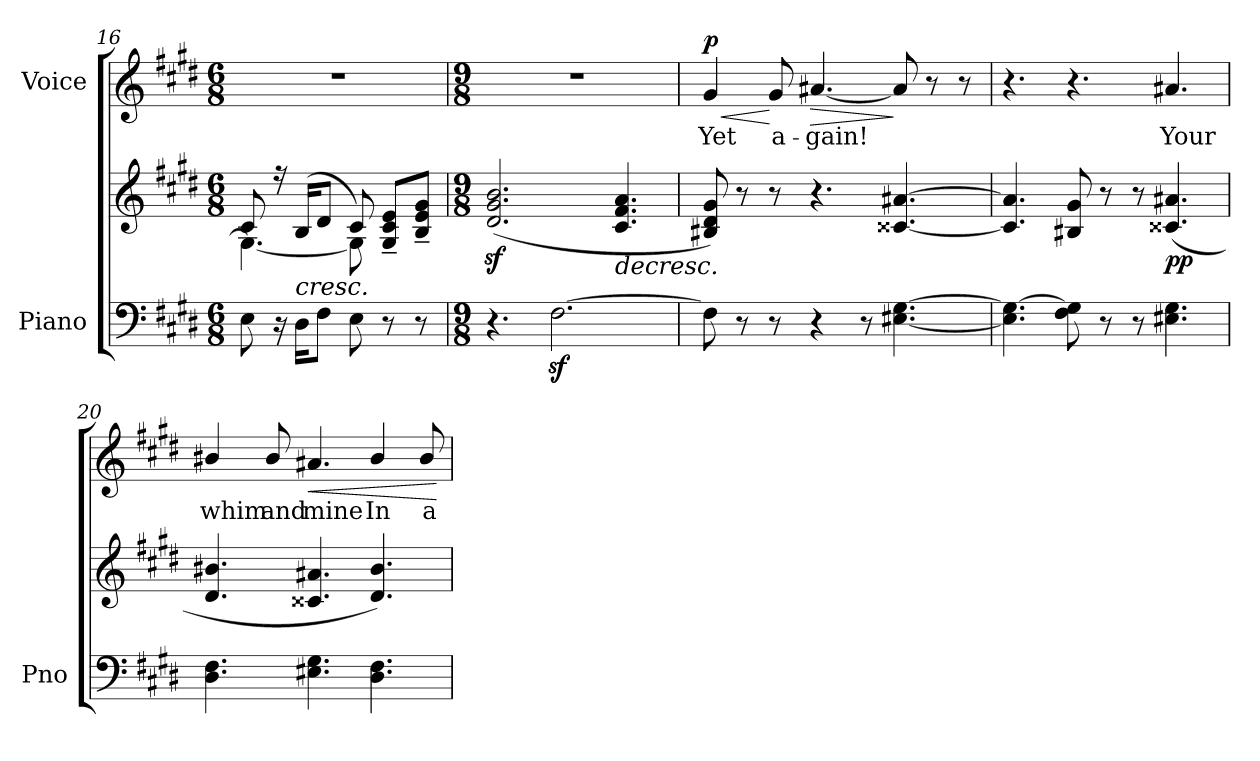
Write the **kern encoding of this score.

**kern	**kern	**dynam	**kern	**text	**dynam
*part2	*part2	*part2	*part1	*part1	*part1
*staff3	*staff2	*staff2/3	*staff1	*staff1	*staff1
*I"Piano	*	*	*I"Voice	*	*
*I'Pno	*	*	*	*	*
*clefF4	*clefG2	*	*clefG2	*	*
*k[f#c#g#d#]	*k[f#c#g#d#]	*	*k[f#c#g#d#]	*	*
*M6/8	*M6/8	*	*M6/8	*	*
=16	=16	=16	=16	=16	=16
*	*^	*	*	*	*
8E\	8c#/	4.G#\_	.	2.r	.	.
16r	16r	.	.	.	.	.
!	!	!	!LO:HP:b	!	!	!
16D#\KL	(16B/KL	.	<	.	.	.
8F#\J	8d#/J	.	.	.	.	.
8E\	8c#/)	8G#\]	.	.	.	.
8r	8G#/~> 8c#/~> 8e/~>L	4ryy	.	.	.	.
8r	8B/~> 8e/~> 8g#/~>J	.	.	.	.	.
*	*v	*v	*	*	*	*
=17	=17	=17	=17	=17	=17
*M9/8	*M9/8	*	*M9/8	*	*
!	!	!LO:DY:a	!	!	!
4.r	(>2.d#/z> 2.g#/z> 2.b/z>	other-dynamics	8%9r	.	.
!	!	!LO:DY:a=2	!	!	!
[2.F#z>\	.	other-dynamics	.	.	.
!	!	!LO:HP:b	!	!	!
.	4.c#/ 4.f#/ 4.a/	>	.	.	.
=18	=18	=18	=18	=18	=18
!	!	!	!	!LO:LY:b	!LO:HP:b
!	!	!	!	!	!LO:DY:n=1:a
8F#\]	8B#X/ 8d#/ 8g#/)	.	4g#/	Yet	< p
8r	8r	[	.	.	.
!	!	!	!	!LO:LY:b	!
8r	8r	.	8g#/	a-	[
!	!	!	!	!LO:LY:b	!LO:HP:b
4r	4.r	.	[4.a#X/	-gain!	>
8r	.	.	.	.	.
[4.E#X\ [4.G#\	[4.c##X/ [4.a#X/	.	8a#/]	.	]
.	.	.	8r	.	.
.	.	.	8r	.	.
=19	=19	=19	=19	=19	=19
4.E#\] 4.G#\_	4.c##/] 4.a#/]	.	4.r	.	.
8F#\ 8G#\]	8B#X/ 8g#/	.	4.r	.	.
8r	8r	.	.	.	.
8r	8r	.	.	.	.
!	!	!LO:DY:b	!	!LO:LY:b	!
4.E#X\ 4.G#\	(>4.c##X/ 4.a#X/	pp	4.a#X/	Your	.
!!LO:LB:g=z
=20	=20	=20	=20	=20	=20
!	!	!	!	!LO:LY:b	!
4.D#\ 4.F#\	4.d#/ 4.b#X/	.	4b#X/	whim	.
!	!	!	!	!LO:LY:b	!
.	.	.	8b#/	and	.
!	!	!	!	!LO:LY:b	!LO:HP:b
4.E#X\ 4.G#\	4.c##X/ 4.a#X/	.	4.a#X/	mine	<
!	!	!	!	!LO:LY:b	!
4.D#\ 4.F#\	4.d#/ 4.b#/)	.	4b#/	In	.
!	!	!	!	!LO:LY:b	!
.	.	.	8b#/	a	.
.	.	]	.	.	[
=	=	=	=	=	=
*-	*-	*-	*-	*-	*-
